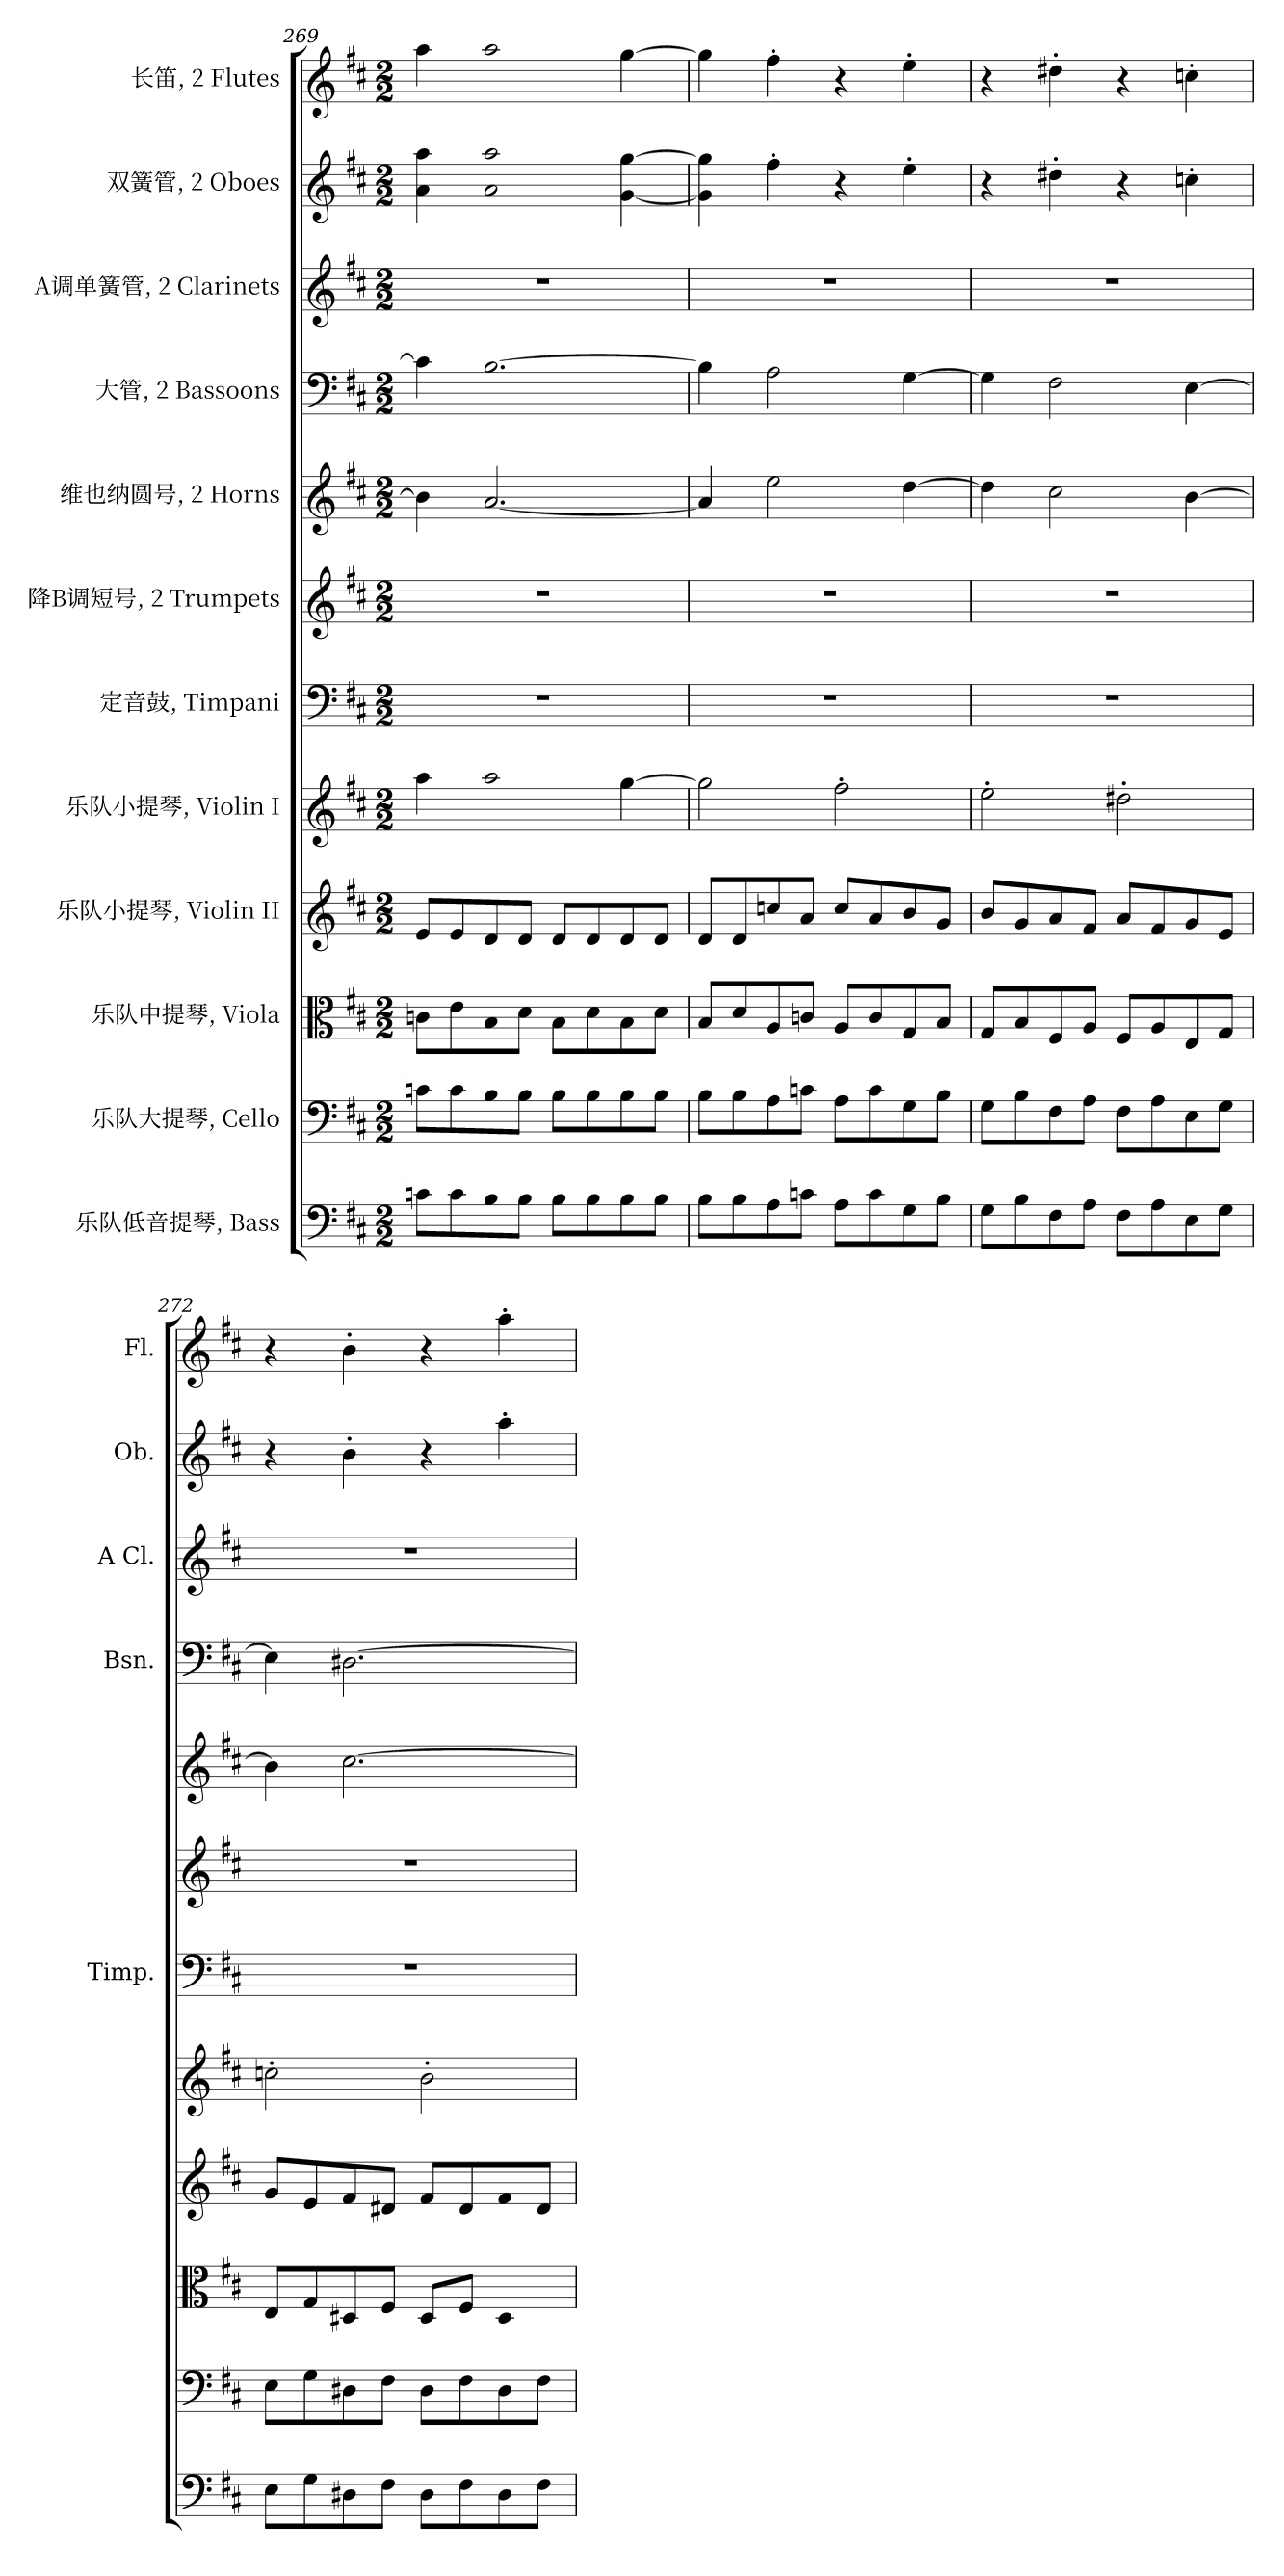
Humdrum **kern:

**kern	**kern	**kern	**kern	**kern	**kern	**kern	**kern	**kern	**kern	**kern	**kern
*part12	*part11	*part10	*part9	*part8	*part7	*part6	*part5	*part4	*part3	*part2	*part1
*staff12	*staff11	*staff10	*staff9	*staff8	*staff7	*staff6	*staff5	*staff4	*staff3	*staff2	*staff1
*I"乐队低音提琴, Bass	*I"乐队大提琴, Cello	*I"乐队中提琴, Viola	*I"乐队小提琴, Violin II	*I"乐队小提琴, Violin I	*I"定音鼓, Timpani	*I"降B调短号, 2 Trumpets	*I"维也纳圆号, 2 Horns	*I"大管, 2 Bassoons	*I"A调单簧管, 2 Clarinets	*I"双簧管, 2 Oboes	*I"长笛, 2 Flutes
*	*	*	*	*	*I'Timp.	*	*	*I'Bsn.	*I'A Cl.	*I'Ob.	*I'Fl.
!!LO:PB:g=z
*clefF4	*clefF4	*clefC3	*clefG2	*clefG2	*clefF4	*clefG2	*clefG2	*clefF4	*clefG2	*clefG2	*clefG2
*ITrd7c12	*	*	*	*	*	*ITrd1c2	*ITrd4c7	*	*ITrd2c3	*	*
*k[f#c#]	*k[f#c#]	*k[f#c#]	*k[f#c#]	*k[f#c#]	*k[f#c#]	*k[]	*k[f#]	*k[f#c#]	*k[f#c#g#d#a#]	*k[f#c#]	*k[f#c#]
*M2/2	*M2/2	*M2/2	*M2/2	*M2/2	*M2/2	*M2/2	*M2/2	*M2/2	*M2/2	*M2/2	*M2/2
=269	=269	=269	=269	=269	=269	=269	=269	=269	=269	=269	=269
8Cn\L	8cn\L	8cn\L	8e/L	4aa\	1r	1r	4e\]	4c\]	1r	4a\ 4aa\	4aa\
8C\	8c\	8e\	8e/	.	.	.	.	.	.	.	.
8BB\	8B\	8B\	8d/	2aa\	.	.	[2.d/	[2.B\	.	2a\ 2aa\	2aa\
8BB\J	8B\J	8d\J	8d/J	.	.	.	.	.	.	.	.
8BB\L	8B\L	8B\L	8d/L	.	.	.	.	.	.	.	.
8BB\	8B\	8d\	8d/	.	.	.	.	.	.	.	.
8BB\	8B\	8B\	8d/	[4gg\	.	.	.	.	.	[4g\ [4gg\	[4gg\
8BB\J	8B\J	8d\J	8d/J	.	.	.	.	.	.	.	.
=270	=270	=270	=270	=270	=270	=270	=270	=270	=270	=270	=270
8BB\L	8B\L	8B/L	8d/L	2gg\]	1r	1r	4d/]	4B\]	1r	4g\] 4gg\]	4gg\]
8BB\	8B\	8d/	8d/	.	.	.	.	.	.	.	.
8AA\	8A\	8A/	8ccn/	.	.	.	2a\	2A\	.	4ff#'\	4ff#'\
8Cn\J	8cn\J	8cn/J	8a/J	.	.	.	.	.	.	.	.
8AA\L	8A\L	8A/L	8cc/L	2ff#'\	.	.	.	.	.	4r	4r
8C\	8c\	8c/	8a/	.	.	.	.	.	.	.	.
8GG\	8G\	8G/	8b/	.	.	.	[4g\	[4G\	.	4ee'\	4ee'\
8BB\J	8B\J	8B/J	8g/J	.	.	.	.	.	.	.	.
=271	=271	=271	=271	=271	=271	=271	=271	=271	=271	=271	=271
8GG\L	8G\L	8G/L	8b/L	2ee'\	1r	1r	4g\]	4G\]	1r	4r	4r
8BB\	8B\	8B/	8g/	.	.	.	.	.	.	.	.
8FF#\	8F#\	8F#/	8a/	.	.	.	2f#\	2F#\	.	4dd#X'\	4dd#X'\
8AA\J	8A\J	8A/J	8f#/J	.	.	.	.	.	.	.	.
8FF#\L	8F#\L	8F#/L	8a/L	2dd#X'\	.	.	.	.	.	4r	4r
8AA\	8A\	8A/	8f#/	.	.	.	.	.	.	.	.
8EE\	8E\	8E/	8g/	.	.	.	[4e\	[4E\	.	4ccn'\	4ccn'\
8GG\J	8G\J	8G/J	8e/J	.	.	.	.	.	.	.	.
=272	=272	=272	=272	=272	=272	=272	=272	=272	=272	=272	=272
8EE\L	8E\L	8E/L	8g/L	2ccn'\	1r	1r	4e\]	4E\]	1r	4r	4r
8GG\	8G\	8G/	8e/	.	.	.	.	.	.	.	.
8DD#X\	8D#X\	8D#X/	8f#/	.	.	.	[2.f#\	[2.D#X\	.	4b'\	4b'\
8FF#\J	8F#\J	8F#/J	8d#X/J	.	.	.	.	.	.	.	.
8DD#\L	8D#\L	8D#/L	8f#/L	2b'\	.	.	.	.	.	4r	4r
8FF#\	8F#\	8F#/J	8d#/	.	.	.	.	.	.	.	.
8DD#\	8D#\	4D#/	8f#/	.	.	.	.	.	.	4aa'\	4aa'\
8FF#\J	8F#\J	.	8d#/J	.	.	.	.	.	.	.	.
=	=	=	=	=	=	=	=	=	=	=	=
*-	*-	*-	*-	*-	*-	*-	*-	*-	*-	*-	*-
